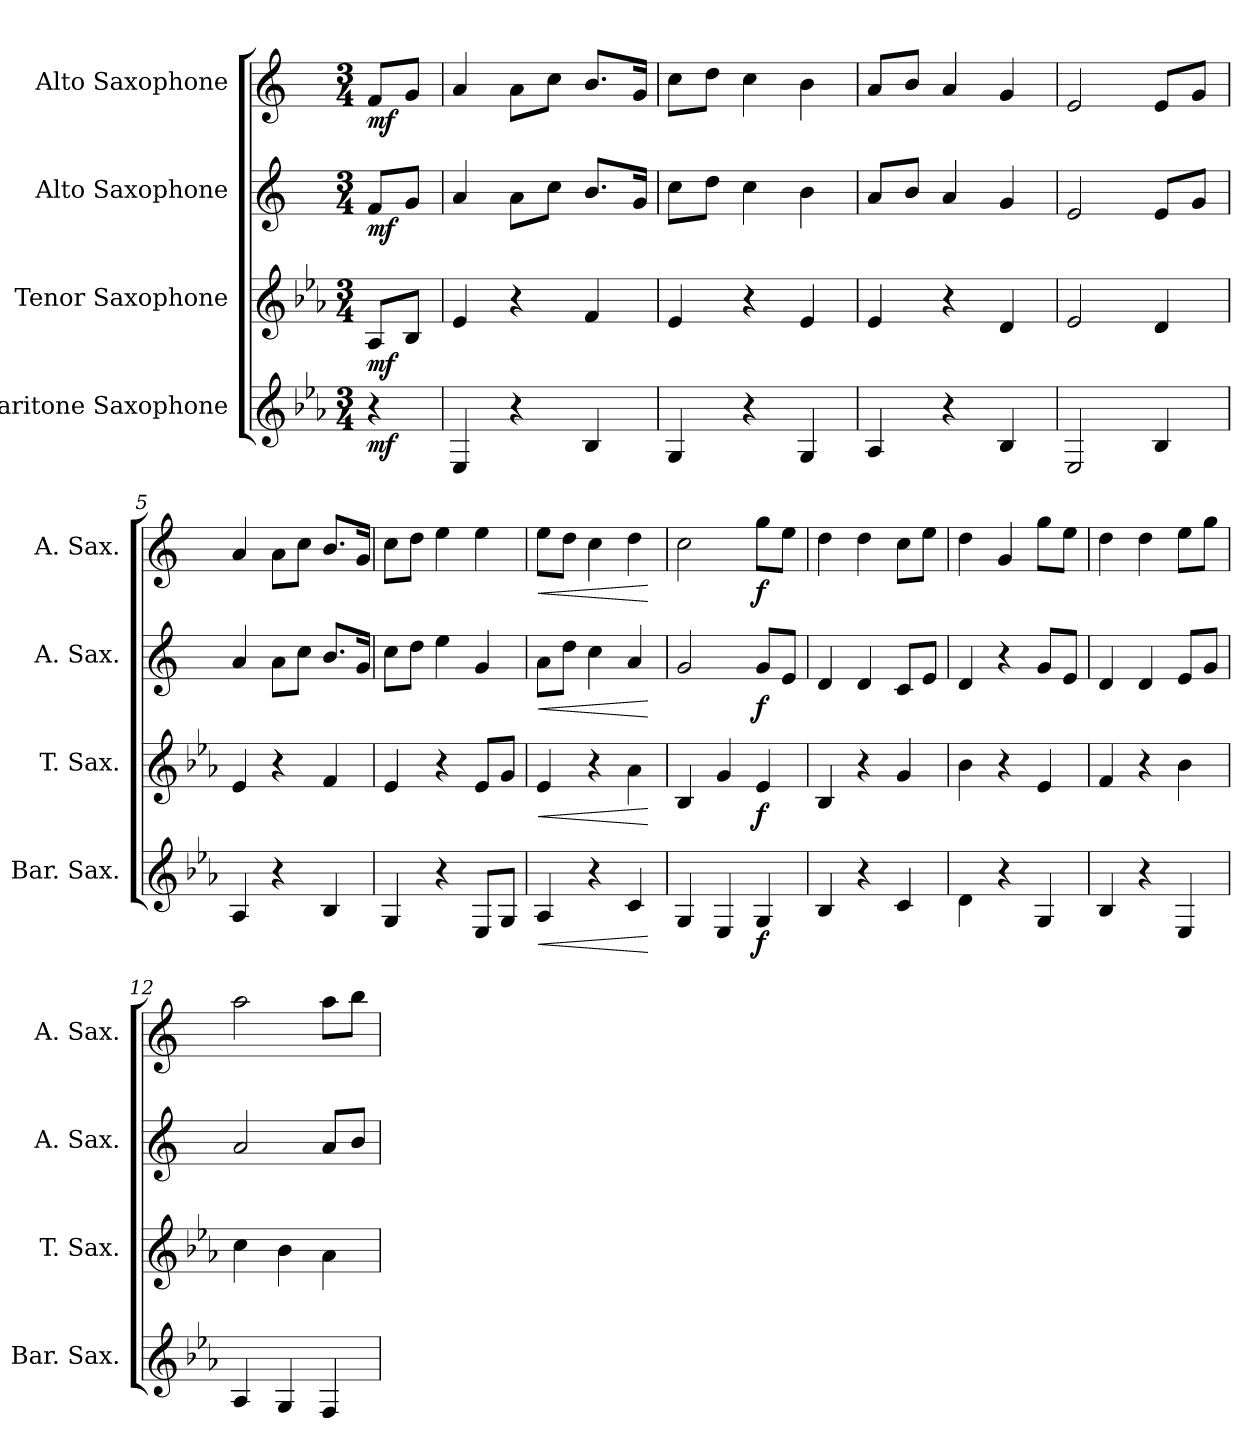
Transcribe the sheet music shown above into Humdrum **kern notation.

**kern	**dynam	**kern	**dynam	**kern	**dynam	**kern	**dynam
*part4	*part4	*part3	*part3	*part2	*part2	*part1	*part1
*staff4	*staff4	*staff3	*staff3	*staff2	*staff2	*staff1	*staff1
*I"Baritone Saxophone	*	*I"Tenor Saxophone	*	*I"Alto Saxophone	*	*I"Alto Saxophone	*
*I'Bar. Sax.	*	*I'T. Sax.	*	*I'A. Sax.	*	*I'A. Sax.	*
*clefG2	*	*clefG2	*	*clefG2	*	*clefG2	*
*ITrd12c21	*	*ITrd8c14	*	*ITrd5c9	*	*ITrd5c9	*
*k[b-e-a-]	*	*k[b-e-a-]	*	*k[b-e-a-]	*	*k[b-e-a-]	*
*M3/4	*	*M3/4	*	*M3/4	*	*M3/4	*
*MM80	*	*MM80	*	*MM80	*	*MM80	*
=	=	=	=	=	=	=	=
!	!LO:DY:b	!	!LO:DY:b	!	!LO:DY:b	!	!LO:DY:b
4r	mf	8AA-/L	mf	8A-/L	mf	8A-/L	mf
.	.	8BB-/J	.	8B-/J	.	8B-/J	.
=1	=1	=1	=1	=1	=1	=1	=1
4EE-/	.	4E-/	.	4c/	.	4c/	.
4r	.	4r	.	8c\L	.	8c\L	.
.	.	.	.	8e-\J	.	8e-\J	.
4BB-/	.	4F/	.	8.d/L	.	8.d/L	.
.	.	.	.	16B-/Jk	.	16B-/Jk	.
=2	=2	=2	=2	=2	=2	=2	=2
4GG/	.	4E-/	.	8e-\L	.	8e-\L	.
.	.	.	.	8f\J	.	8f\J	.
4r	.	4r	.	4e-\	.	4e-\	.
4GG/	.	4E-/	.	4d\	.	4d\	.
=3	=3	=3	=3	=3	=3	=3	=3
4AA-/	.	4E-/	.	8c/L	.	8c/L	.
.	.	.	.	8d/J	.	8d/J	.
4r	.	4r	.	4c/	.	4c/	.
4BB-/	.	4D/	.	4B-/	.	4B-/	.
=4	=4	=4	=4	=4	=4	=4	=4
2EE-/	.	2E-/	.	2G/	.	2G/	.
4BB-/	.	4D/	.	8G/L	.	8G/L	.
.	.	.	.	8B-/J	.	8B-/J	.
=5	=5	=5	=5	=5	=5	=5	=5
4AA-/	.	4E-/	.	4c/	.	4c/	.
4r	.	4r	.	8c\L	.	8c\L	.
.	.	.	.	8e-\J	.	8e-\J	.
4BB-/	.	4F/	.	8.d/L	.	8.d/L	.
.	.	.	.	16B-/Jk	.	16B-/Jk	.
=6	=6	=6	=6	=6	=6	=6	=6
4GG/	.	4E-/	.	8e-\L	.	8e-\L	.
.	.	.	.	8f\J	.	8f\J	.
4r	.	4r	.	4g\	.	4g\	.
8EE-/L	.	8E-/L	.	4B-/	.	4g\	.
8GG/J	.	8G/J	.	.	.	.	.
=7	=7	=7	=7	=7	=7	=7	=7
!	!LO:HP:b	!	!LO:HP:b	!	!LO:HP:b	!	!LO:HP:b
4AA-/	<	4E-/	<	8c\L	<	8g\L	<
.	.	.	.	8f\J	.	8f\J	.
4r	.	4r	.	4e-\	.	4e-\	.
4C/	.	4A-\	.	4c/	.	4f\	.
.	[	.	[	.	[	.	[
!!LO:LB:g=z
=8	=8	=8	=8	=8	=8	=8	=8
4GG/	.	4BB-/	.	2B-/	.	2e-\	.
4EE-/	.	4G/	.	.	.	.	.
!	!LO:DY:b	!	!LO:DY:b	!	!LO:DY:b	!	!LO:DY:b
4GG/	f	4E-/	f	8B-/L	f	8b-\L	f
.	.	.	.	8G/J	.	8g\J	.
=9	=9	=9	=9	=9	=9	=9	=9
4BB-/	.	4BB-/	.	4F/	.	4f\	.
4r	.	4r	.	4F/	.	4f\	.
4C/	.	4G/	.	8E-/L	.	8e-\L	.
.	.	.	.	8G/J	.	8g\J	.
=10	=10	=10	=10	=10	=10	=10	=10
4D\	.	4B-\	.	4F/	.	4f\	.
4r	.	4r	.	4r	.	4B-/	.
4GG/	.	4E-/	.	8B-/L	.	8b-\L	.
.	.	.	.	8G/J	.	8g\J	.
=11	=11	=11	=11	=11	=11	=11	=11
4BB-/	.	4F/	.	4F/	.	4f\	.
4r	.	4r	.	4F/	.	4f\	.
4EE-/	.	4B-\	.	8G/L	.	8g\L	.
.	.	.	.	8B-/J	.	8b-\J	.
=12	=12	=12	=12	=12	=12	=12	=12
4AA-/	.	4c\	.	2c/	.	2cc\	.
4GG/	.	4B-\	.	.	.	.	.
4FF/	.	4A-\	.	8c/L	.	8cc\L	.
.	.	.	.	8d/J	.	8dd\J	.
=	=	=	=	=	=	=	=
*-	*-	*-	*-	*-	*-	*-	*-
